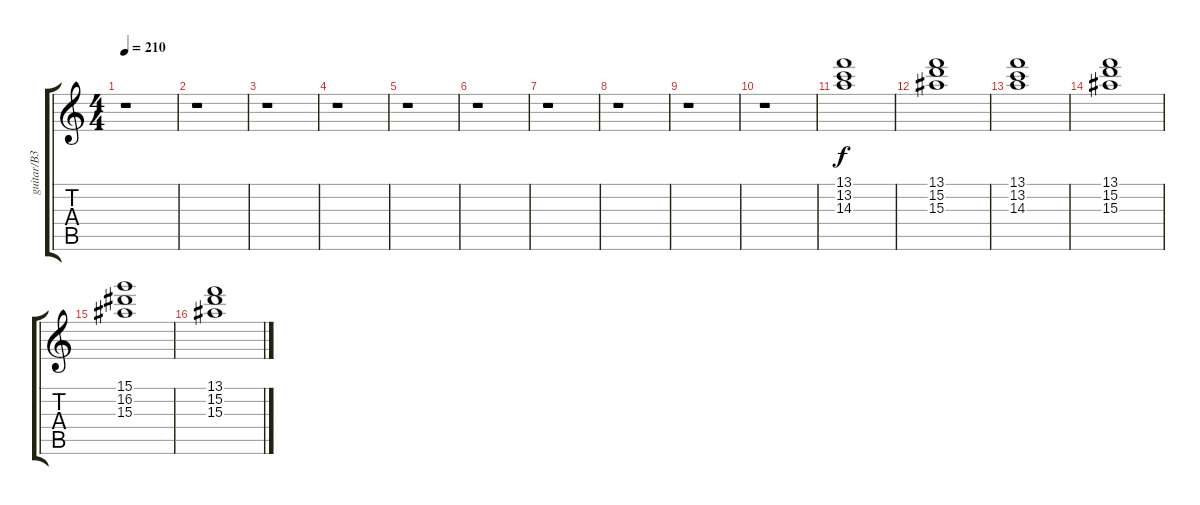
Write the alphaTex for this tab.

\track ("guitar/B3           " "guitar/B3 ") {instrument electricguitarmuted}
\staff {score tabs}
\tuning (E4 B3 G3 D3 A2 E2) {hide}
\ts (4 4)
\tempo 210
\clef g2
\ks c
r.1{dy f} |
r.1 |
r.1 |
r.1 |
r.1 |
r.1 |
r.1 |
r.1 |
r.1 |
r.1 |
(13.1 13.2 14.3).1 |
(13.1 15.2 15.3).1 |
(13.1 13.2 14.3).1 |
(13.1 15.2 15.3).1 |
(15.1 16.2 15.3).1 |
(13.1 15.2 15.3).1
